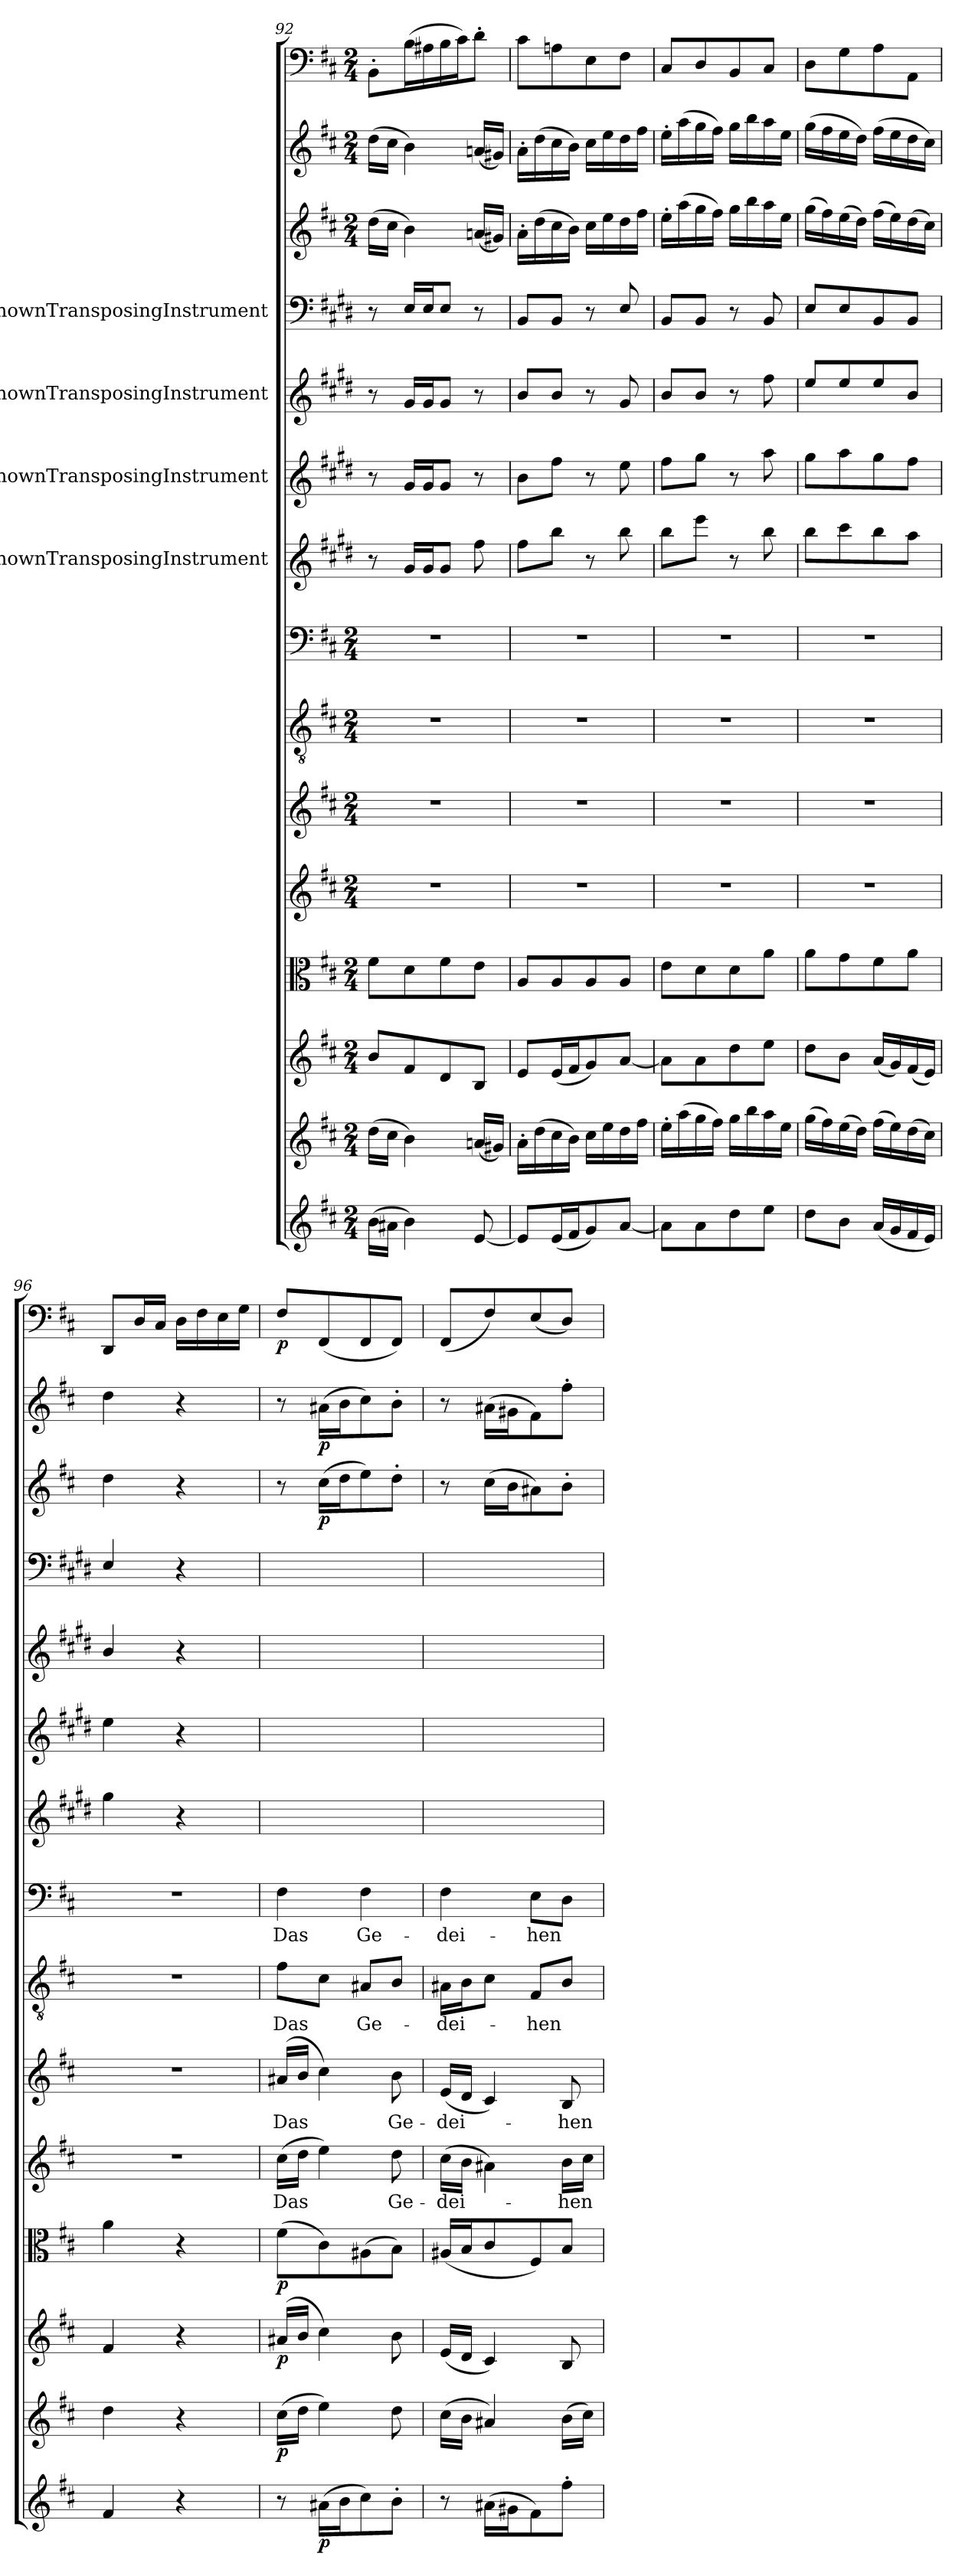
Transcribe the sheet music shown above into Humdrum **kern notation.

**kern	**dynam	**kern	**dynam	**kern	**dynam	**kern	**dynam	**kern	**text	**kern	**text	**kern	**text	**kern	**text	**kern	**kern	**kern	**kern	**kern	**dynam	**kern	**dynam	**kern	**dynam
*part15	*part15	*part14	*part14	*part13	*part13	*part12	*part12	*part11	*part11	*part10	*part10	*part9	*part9	*part8	*part8	*part7	*part6	*part5	*part4	*part3	*part3	*part2	*part2	*part1	*part1
*staff15	*staff15	*staff14	*staff14	*staff13	*staff13	*staff12	*staff12	*staff11	*staff11	*staff10	*staff10	*staff9	*staff9	*staff8	*staff8	*staff7	*staff6	*staff5	*staff4	*staff3	*staff3	*staff2	*staff2	*staff1	*staff1
*	*	*	*	*	*	*	*	*	*	*	*	*	*	*	*	*I"UnknownTransposingInstrument	*I"UnknownTransposingInstrument	*I"UnknownTransposingInstrument	*I"UnknownTransposingInstrument	*	*	*	*	*	*
*clefG2	*	*clefG2	*	*clefG2	*	*clefC3	*	*clefG2	*	*clefG2	*	*clefGv2	*	*clefF4	*	*clefG2	*clefG2	*clefG2	*clefF4	*clefG2	*	*clefG2	*	*clefF4	*
*	*	*	*	*	*	*	*	*	*	*	*	*	*	*	*	*ITrd1c2	*ITrd1c2	*ITrd1c2	*ITrd1c2	*	*	*	*	*	*
*k[f#c#]	*	*k[f#c#]	*	*k[f#c#]	*	*k[f#c#]	*	*k[f#c#]	*	*k[f#c#]	*	*k[f#c#]	*	*k[f#c#]	*	*k[f#c#]	*k[f#c#]	*k[f#c#]	*k[f#c#]	*k[f#c#]	*	*k[f#c#]	*	*k[f#c#]	*
*D:	*	*D:	*	*D:	*	*D:	*	*D:	*	*D:	*	*D:	*	*D:	*	*	*	*	*	*D:	*	*D:	*	*D:	*
*M2/4	*	*M2/4	*	*M2/4	*	*M2/4	*	*M2/4	*	*M2/4	*	*M2/4	*	*M2/4	*	*	*	*	*	*M2/4	*	*M2/4	*	*M2/4	*
=92	=92	=92	=92	=92	=92	=92	=92	=92	=92	=92	=92	=92	=92	=92	=92	=92	=92	=92	=92	=92	=92	=92	=92	=92	=92
(16b\LL	.	(16dd\LL	.	8b/L	.	8f#\L	.	2r	.	2r	.	2r	.	2r	.	8r	8r	8r	8r	(16dd\LL	.	(16dd\LL	.	8BB'\L	.
16a#X\JJ	.	16cc#\JJ	.	.	.	.	.	.	.	.	.	.	.	.	.	.	.	.	.	16cc#\JJ	.	16cc#\JJ	.	.	.
4b\)	.	4b\)	.	8f#/	.	8d\	.	.	.	.	.	.	.	.	.	16f#/LL	16f#/LL	16f#/LL	16D/LL	4b\)	.	4b\)	.	(16B\L	.
.	.	.	.	.	.	.	.	.	.	.	.	.	.	.	.	16f#/J	16f#/J	16f#/J	16D/J	.	.	.	.	16A#X\	.
.	.	.	.	8d/	.	8f#\	.	.	.	.	.	.	.	.	.	8f#/J	8f#/J	8f#/J	8D/J	.	.	.	.	16B\	.
.	.	.	.	.	.	.	.	.	.	.	.	.	.	.	.	.	.	.	.	.	.	.	.	16c#\J)	.
[8e/	.	(16an/LL	.	8B/J	.	8e\J	.	.	.	.	.	.	.	.	.	8ee\	8r	8r	8r	(16an/LL	.	(16an/LL	.	8d'\J	.
.	.	16g#X/JJ)	.	.	.	.	.	.	.	.	.	.	.	.	.	.	.	.	.	16g#X/JJ)	.	16g#X/JJ)	.	.	.
=93	=93	=93	=93	=93	=93	=93	=93	=93	=93	=93	=93	=93	=93	=93	=93	=93	=93	=93	=93	=93	=93	=93	=93	=93	=93
8e/L]	.	16a'\LL	.	8e/L	.	8A/L	.	2r	.	2r	.	2r	.	2r	.	8ee\L	8a\L	8a/L	8AA/L	16a'\LL	.	16a'\LL	.	8c#\L	.
.	.	(16dd\	.	.	.	.	.	.	.	.	.	.	.	.	.	.	.	.	.	(16dd\	.	(16dd\	.	.	.
(16e/L	.	16cc#\	.	(16e/L	.	8A/	.	.	.	.	.	.	.	.	.	8aa\J	8ee\J	8a/J	8AA/J	16cc#\	.	16cc#\	.	8An\	.
16f#/J	.	16b\JJ)	.	16f#/J	.	.	.	.	.	.	.	.	.	.	.	.	.	.	.	16b\JJ)	.	16b\JJ)	.	.	.
8g/)	.	16cc#\LL	.	8g/)	.	8A/	.	.	.	.	.	.	.	.	.	8r	8r	8r	8r	16cc#\LL	.	16cc#\LL	.	8E\	.
.	.	16ee\	.	.	.	.	.	.	.	.	.	.	.	.	.	.	.	.	.	16ee\	.	16ee\	.	.	.
[8a/J	.	16dd\	.	[8a/J	.	8A/J	.	.	.	.	.	.	.	.	.	8aa\	8dd\	8f#/	8D/	16dd\	.	16dd\	.	8F#\J	.
.	.	16ff#\JJ	.	.	.	.	.	.	.	.	.	.	.	.	.	.	.	.	.	16ff#\JJ	.	16ff#\JJ	.	.	.
=94	=94	=94	=94	=94	=94	=94	=94	=94	=94	=94	=94	=94	=94	=94	=94	=94	=94	=94	=94	=94	=94	=94	=94	=94	=94
8a\L]	.	16ee'\LL	.	8a\L]	.	8e\L	.	2r	.	2r	.	2r	.	2r	.	8aa\L	8ee\L	8a/L	8AA/L	16ee'\LL	.	16ee'\LL	.	8C#/L	.
.	.	(16aa\	.	.	.	.	.	.	.	.	.	.	.	.	.	.	.	.	.	(16aa\	.	(16aa\	.	.	.
8a\	.	16gg\	.	8a\	.	8d\	.	.	.	.	.	.	.	.	.	8ddd\J	8ff#\J	8a/J	8AA/J	16gg\	.	16gg\	.	8D/	.
.	.	16ff#\JJ)	.	.	.	.	.	.	.	.	.	.	.	.	.	.	.	.	.	16ff#\JJ)	.	16ff#\JJ)	.	.	.
8dd\	.	16gg\LL	.	8dd\	.	8d\	.	.	.	.	.	.	.	.	.	8r	8r	8r	8r	16gg\LL	.	16gg\LL	.	8BB/	.
.	.	16bb\	.	.	.	.	.	.	.	.	.	.	.	.	.	.	.	.	.	16bb\	.	16bb\	.	.	.
8ee\J	.	16aa\	.	8ee\J	.	8a\J	.	.	.	.	.	.	.	.	.	8aa\	8gg\	8ee\	8AA/	16aa\	.	16aa\	.	8C#/J	.
.	.	16ee\JJ	.	.	.	.	.	.	.	.	.	.	.	.	.	.	.	.	.	16ee\JJ	.	16ee\JJ	.	.	.
=95	=95	=95	=95	=95	=95	=95	=95	=95	=95	=95	=95	=95	=95	=95	=95	=95	=95	=95	=95	=95	=95	=95	=95	=95	=95
8dd\L	.	(16gg\LL	.	8dd\L	.	8a\L	.	2r	.	2r	.	2r	.	2r	.	8aa\L	8ff#\L	8dd/L	8D/L	(16gg\LL	.	(16gg\LL	.	8D\L	.
.	.	16ff#\)	.	.	.	.	.	.	.	.	.	.	.	.	.	.	.	.	.	16ff#\)	.	16ff#\	.	.	.
8b\J	.	(16ee\	.	8b\J	.	8g\	.	.	.	.	.	.	.	.	.	8bb\	8gg\	8dd/	8D/	(16ee\	.	16ee\	.	8G\	.
.	.	16dd\JJ)	.	.	.	.	.	.	.	.	.	.	.	.	.	.	.	.	.	16dd\JJ)	.	16dd\JJ)	.	.	.
(16a/LL	.	(16ff#\LL	.	(16a/LL	.	8f#\	.	.	.	.	.	.	.	.	.	8aa\	8ff#\	8dd/	8AA/	(16ff#\LL	.	(16ff#\LL	.	8A\	.
16g/	.	16ee\)	.	16g/)	.	.	.	.	.	.	.	.	.	.	.	.	.	.	.	16ee\)	.	16ee\	.	.	.
16f#/	.	(16dd\	.	(16f#/	.	8a\J	.	.	.	.	.	.	.	.	.	8gg\J	8ee\J	8a/J	8AA/J	(16dd\	.	16dd\	.	8AA\J	.
16e/JJ)	.	16cc#\JJ)	.	16e/JJ)	.	.	.	.	.	.	.	.	.	.	.	.	.	.	.	16cc#\JJ)	.	16cc#\JJ)	.	.	.
=96	=96	=96	=96	=96	=96	=96	=96	=96	=96	=96	=96	=96	=96	=96	=96	=96	=96	=96	=96	=96	=96	=96	=96	=96	=96
4f#/	.	4dd\	.	4f#/	.	4a\	.	2r	.	2r	.	2r	.	2r	.	4ff#\	4dd\	4a/	4D/	4dd\	.	4dd\	.	8DD/L	.
.	.	.	.	.	.	.	.	.	.	.	.	.	.	.	.	.	.	.	.	.	.	.	.	16D/L	.
.	.	.	.	.	.	.	.	.	.	.	.	.	.	.	.	.	.	.	.	.	.	.	.	16C#/JJ	.
4r	.	4r	.	4r	.	4r	.	.	.	.	.	.	.	.	.	4r	4r	4r	4r	4r	.	4r	.	16D\LL	.
.	.	.	.	.	.	.	.	.	.	.	.	.	.	.	.	.	.	.	.	.	.	.	.	16F#\	.
.	.	.	.	.	.	.	.	.	.	.	.	.	.	.	.	.	.	.	.	.	.	.	.	16E\	.
.	.	.	.	.	.	.	.	.	.	.	.	.	.	.	.	.	.	.	.	.	.	.	.	16G\JJ	.
=97	=97	=97	=97	=97	=97	=97	=97	=97	=97	=97	=97	=97	=97	=97	=97	=97	=97	=97	=97	=97	=97	=97	=97	=97	=97
8r	.	(16cc#\LL	p	(16a#X/LL	p	(8f#\L	p	(16cc#\LL	Das	(16a#X/LL	Das	8f#\L	Das	4F#\	Das	2r	2r	2r	2r	8r	.	8r	.	8F#/L	p
.	.	16dd\JJ	.	16b/JJ	.	.	.	16dd\JJ	.	16b/JJ	.	.	.	.	.	.	.	.	.	.	.	.	.	.	.
(16a#X\LL	p	4ee\)	.	4cc#\)	.	8c#\)	.	4ee\)	.	4cc#\)	.	8c#\J	.	.	.	.	.	.	.	(16cc#\LL	p	(16a#X\LL	p	(8FF#/	.
16b\J	.	.	.	.	.	.	.	.	.	.	.	.	.	.	.	.	.	.	.	16dd\J	.	16b\J	.	.	.
8cc#\)	.	.	.	.	.	(8A#X\	.	.	.	.	.	8A#X/L	Ge-	4F#\	Ge-	.	.	.	.	8ee\)	.	8cc#\)	.	8FF#/	.
8b'\J	.	8dd\	.	8b\	.	8B\J)	.	8dd\	Ge-	8b\	Ge-	8B/J	.	.	.	.	.	.	.	8dd'\J	.	8b'\J	.	8FF#/J)	.
=98	=98	=98	=98	=98	=98	=98	=98	=98	=98	=98	=98	=98	=98	=98	=98	=98	=98	=98	=98	=98	=98	=98	=98	=98	=98
8r	.	(16cc#\LL	.	(16e/LL	.	(16A#X/LL	.	(16cc#\LL	-dei-	(16e/LL	-dei-	16A#X\LL	-dei-	4F#\	-dei-	2r	2r	2r	2r	8r	.	8r	.	(8FF#/L	.
.	.	16b\JJ	.	16d/JJ	.	16B/J	.	16b\JJ	.	16d/JJ	.	16B\J	.	.	.	.	.	.	.	.	.	.	.	.	.
(16a#X\LL	.	4a#X/)	.	4c#/)	.	8c#/	.	4a#X\)	.	4c#/)	.	8c#\J	.	.	.	.	.	.	.	(16cc#\LL	.	(16a#X\LL	.	8F#/)	.
16g#X\J	.	.	.	.	.	.	.	.	.	.	.	.	.	.	.	.	.	.	.	16b\J	.	16g#X\J	.	.	.
8f#\)	.	.	.	.	.	8F#/)	.	.	.	.	.	8F#/L	-hen	8E\L	-hen	.	.	.	.	8a#X\)	.	8f#\)	.	(8E/	.
8ff#'\J	.	(16b\LL	.	8B/	.	8B/J	.	16b\LL	-hen	8B/	-hen	8B/J	.	8D\J	.	.	.	.	.	8b'\J	.	8ff#'\J	.	8D/J)	.
.	.	16cc#\JJ)	.	.	.	.	.	16cc#\JJ	.	.	.	.	.	.	.	.	.	.	.	.	.	.	.	.	.
=	=	=	=	=	=	=	=	=	=	=	=	=	=	=	=	=	=	=	=	=	=	=	=	=	=
*-	*-	*-	*-	*-	*-	*-	*-	*-	*-	*-	*-	*-	*-	*-	*-	*-	*-	*-	*-	*-	*-	*-	*-	*-	*-
